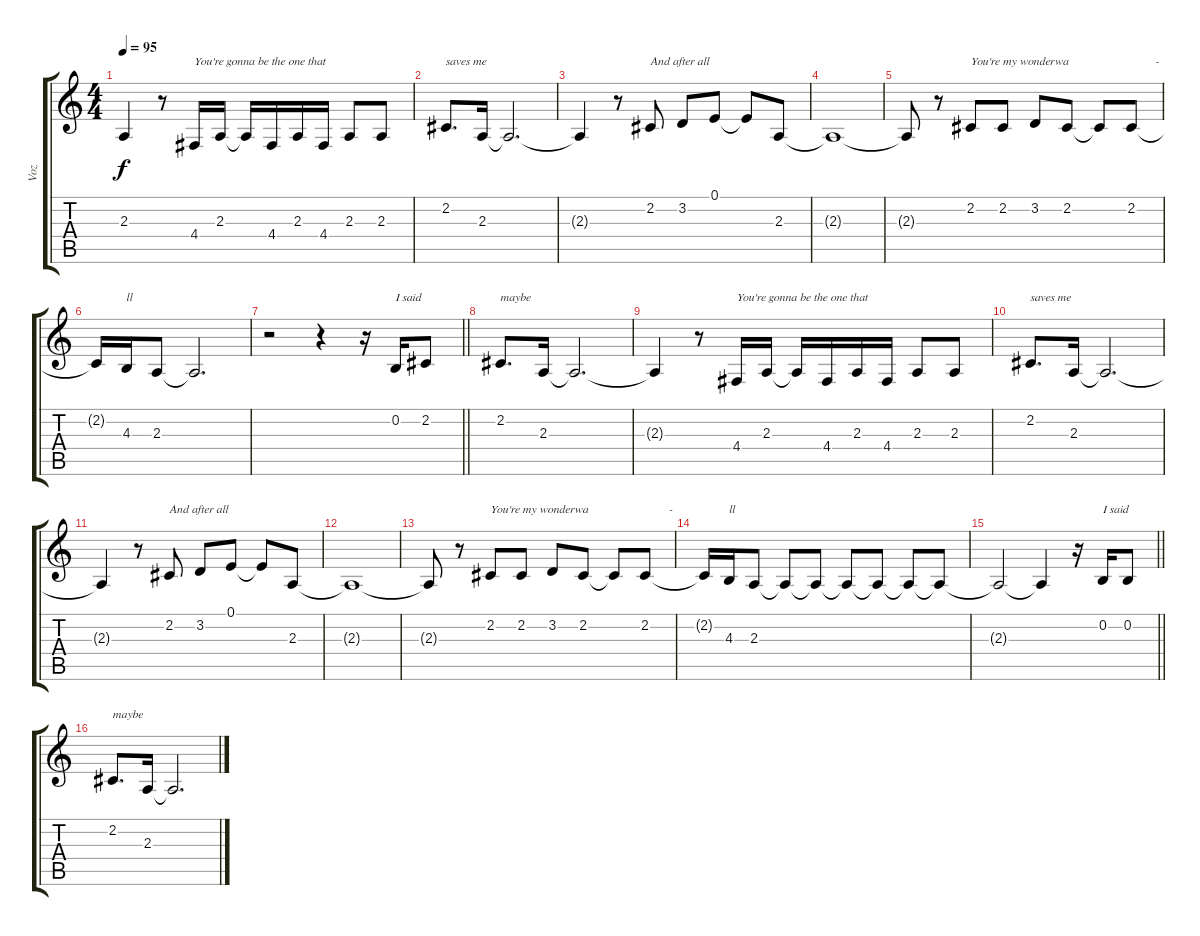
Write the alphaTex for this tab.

\track ("Voz" "Voz") {instrument clarinet}
\staff {score tabs}
\tuning (E4 B3 G3 D3 A2 E2) {hide}
\ts (4 4)
\tempo 95
\clef g2
\ks c
2.3{t}.4{dy f} r.8 4.4.16{txt "You're gonna be the one that"} 2.3.16 2.3{t}.16 4.4.16 2.3.16 4.4.16 2.3.8 2.3.8 |
2.2.8{d txt "saves me"} 2.3.16 2.3{t}.2{d} |
2.3{t}.4 r.8 2.2.8{txt "And after all"} 3.2.8 0.1.8 0.1{t}.8 2.3.8 |
2.3{t}.1 |
2.3{t}.8 r.8 2.2.8{txt "You're my wonderwa"} 2.2.8 3.2.8 2.2.8 2.2{t}.8 2.2.8{txt "        -"} |
2.2{t}.16 4.3.16{txt "ll"} 2.3.8 2.3{t}.2{d} |
\barLineRight lightlight
r.2 r.4 r.16 0.2.16{txt "I said"} 2.2.8 |
2.2.8{d txt "maybe"} 2.3.16 2.3{t}.2{d} |
2.3{t}.4 r.8 4.4.16{txt "You're gonna be the one that"} 2.3.16 2.3{t}.16 4.4.16 2.3.16 4.4.16 2.3.8 2.3.8 |
2.2.8{d txt "saves me"} 2.3.16 2.3{t}.2{d} |
2.3{t}.4 r.8 2.2.8{txt "And after all"} 3.2.8 0.1.8 0.1{t}.8 2.3.8 |
2.3{t}.1 |
2.3{t}.8 r.8 2.2.8{txt "You're my wonderwa"} 2.2.8 3.2.8 2.2.8 2.2{t}.8 2.2.8{txt "        -"} |
2.2{t}.16 4.3.16{txt "ll"} 2.3.8 2.3{t}.8 2.3{t}.8 2.3{t}.8 2.3{t}.8 2.3{t}.8 2.3{t}.8 |
\barLineRight lightlight
2.3{t}.2 2.3{t}.4 r.16 0.2.16{txt "I said"} 0.2.8 |
2.2.8{d txt "maybe"} 2.3.16 2.3{t}.2{d}
